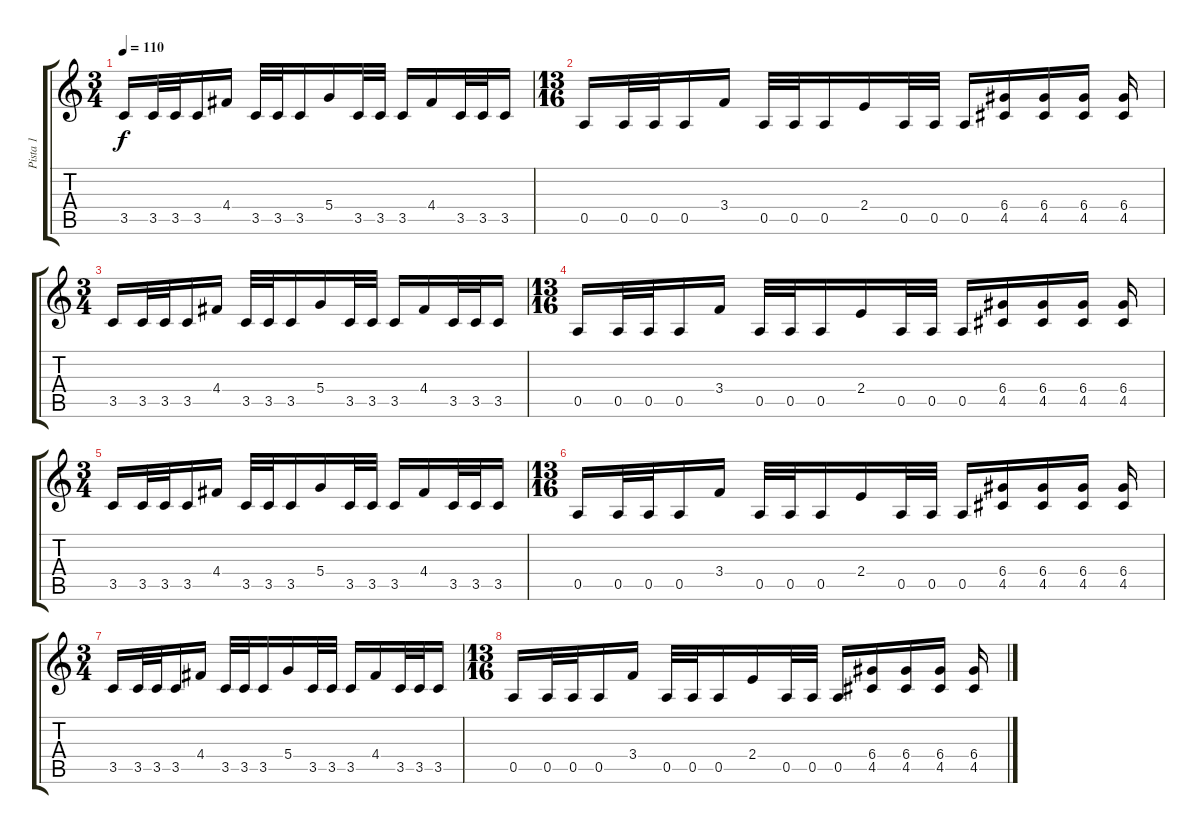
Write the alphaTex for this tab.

\track ("Pista 1" "Pista 1") {instrument distortionguitar}
\staff {score tabs}
\tuning (E4 B3 G3 D3 A2 E2) {hide}
\ts (3 4)
\tempo 110
\clef g2
\ks c
3.5.16{dy f} 3.5.32 3.5.32 3.5.16 4.4.16 3.5.32 3.5.32 3.5.16 5.4.16 3.5.32 3.5.32 3.5.16 4.4.16 3.5.32 3.5.32 3.5.16 |
\ts (13 16)
0.5.16 0.5.32 0.5.32 0.5.16 3.4.16 0.5.32 0.5.32 0.5.16 2.4.16 0.5.32 0.5.32 0.5.16 (6.4 4.5).16 (6.4 4.5).16 (6.4 4.5).16 (6.4 4.5).16 |
\ts (3 4)
3.5.16 3.5.32 3.5.32 3.5.16 4.4.16 3.5.32 3.5.32 3.5.16 5.4.16 3.5.32 3.5.32 3.5.16 4.4.16 3.5.32 3.5.32 3.5.16 |
\ts (13 16)
0.5.16 0.5.32 0.5.32 0.5.16 3.4.16 0.5.32 0.5.32 0.5.16 2.4.16 0.5.32 0.5.32 0.5.16 (6.4 4.5).16 (6.4 4.5).16 (6.4 4.5).16 (6.4 4.5).16 |
\ts (3 4)
3.5.16 3.5.32 3.5.32 3.5.16 4.4.16 3.5.32 3.5.32 3.5.16 5.4.16 3.5.32 3.5.32 3.5.16 4.4.16 3.5.32 3.5.32 3.5.16 |
\ts (13 16)
0.5.16 0.5.32 0.5.32 0.5.16 3.4.16 0.5.32 0.5.32 0.5.16 2.4.16 0.5.32 0.5.32 0.5.16 (6.4 4.5).16 (6.4 4.5).16 (6.4 4.5).16 (6.4 4.5).16 |
\ts (3 4)
3.5.16 3.5.32 3.5.32 3.5.16 4.4.16 3.5.32 3.5.32 3.5.16 5.4.16 3.5.32 3.5.32 3.5.16 4.4.16 3.5.32 3.5.32 3.5.16 |
\ts (13 16)
0.5.16 0.5.32 0.5.32 0.5.16 3.4.16 0.5.32 0.5.32 0.5.16 2.4.16 0.5.32 0.5.32 0.5.16 (6.4 4.5).16 (6.4 4.5).16 (6.4 4.5).16 (6.4 4.5).16
